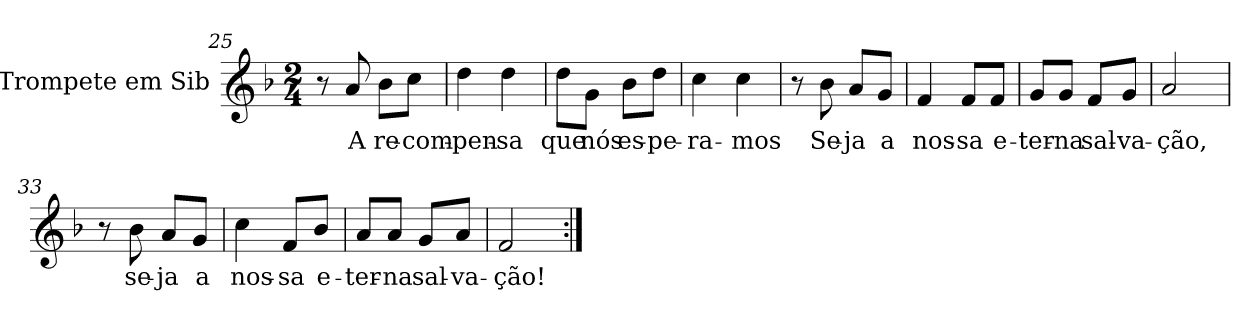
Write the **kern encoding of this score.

**kern	**text
*part1	*part1
*staff1	*staff1
*I"Trompete em Sib	*
*I'Tpte.	*
!!LO:LB:g=z
*clefG2	*
*ITrd1c2	*
*k[b-e-a-]	*
*E-:	*
*M2/4	*
=25	=25
8r	.
!	!LO:LY:b:color=#000000
8gi/	A
!	!LO:LY:b:color=#000000
8a-i\L	re-
!	!LO:LY:b:color=#000000
8b-i\J	-com-
=26	=26
!	!LO:LY:b:color=#000000
4cci\	-pen-
!	!LO:LY:b:color=#000000
4cci\	-sa
=27	=27
!	!LO:LY:b:color=#000000
8cci\L	que
!	!LO:LY:b:color=#000000
8fi\J	nós
!	!LO:LY:b:color=#000000
8a-i\L	es-
!	!LO:LY:b:color=#000000
8cci\J	-pe-
=28	=28
!	!LO:LY:b:color=#000000
4b-i\	-ra-
!	!LO:LY:b:color=#000000
4b-i\	-mos
=29	=29
8r	.
!	!LO:LY:b:color=#000000
8a-i\	Se-
!	!LO:LY:b:color=#000000
8gi/L	-ja
!	!LO:LY:b:color=#000000
8fi/J	a
=30	=30
!	!LO:LY:b:color=#000000
4e-i/	nos-
!	!LO:LY:b:color=#000000
8e-i/L	-sa
!	!LO:LY:b:color=#000000
8e-i/J	e-
!!LO:LB:g=z
=31	=31
!	!LO:LY:b:color=#000000
8fi/L	-ter-
!	!LO:LY:b:color=#000000
8fi/J	-na
!	!LO:LY:b:color=#000000
8e-i/L	sal-
!	!LO:LY:b:color=#000000
8fi/J	-va-
=32	=32
!	!LO:LY:b:color=#000000
2gi/	-ção,
=33	=33
8r	.
!	!LO:LY:b:color=#000000
8a-i\	se-
!	!LO:LY:b:color=#000000
8gi/L	-ja
!	!LO:LY:b:color=#000000
8fi/J	a
=34	=34
!	!LO:LY:b:color=#000000
4b-i\	nos-
!	!LO:LY:b:color=#000000
8e-i/L	-sa
!	!LO:LY:b:color=#000000
8a-i/J	e-
=35	=35
!	!LO:LY:b:color=#000000
8gi/L	-ter-
!	!LO:LY:b:color=#000000
8gi/J	-na
!	!LO:LY:b:color=#000000
8fi/L	sal-
!	!LO:LY:b:color=#000000
8gi/J	-va-
=36	=36
!	!LO:LY:b:color=#000000
2e-i/	-ção!
=:|!	=:|!
*-	*-
